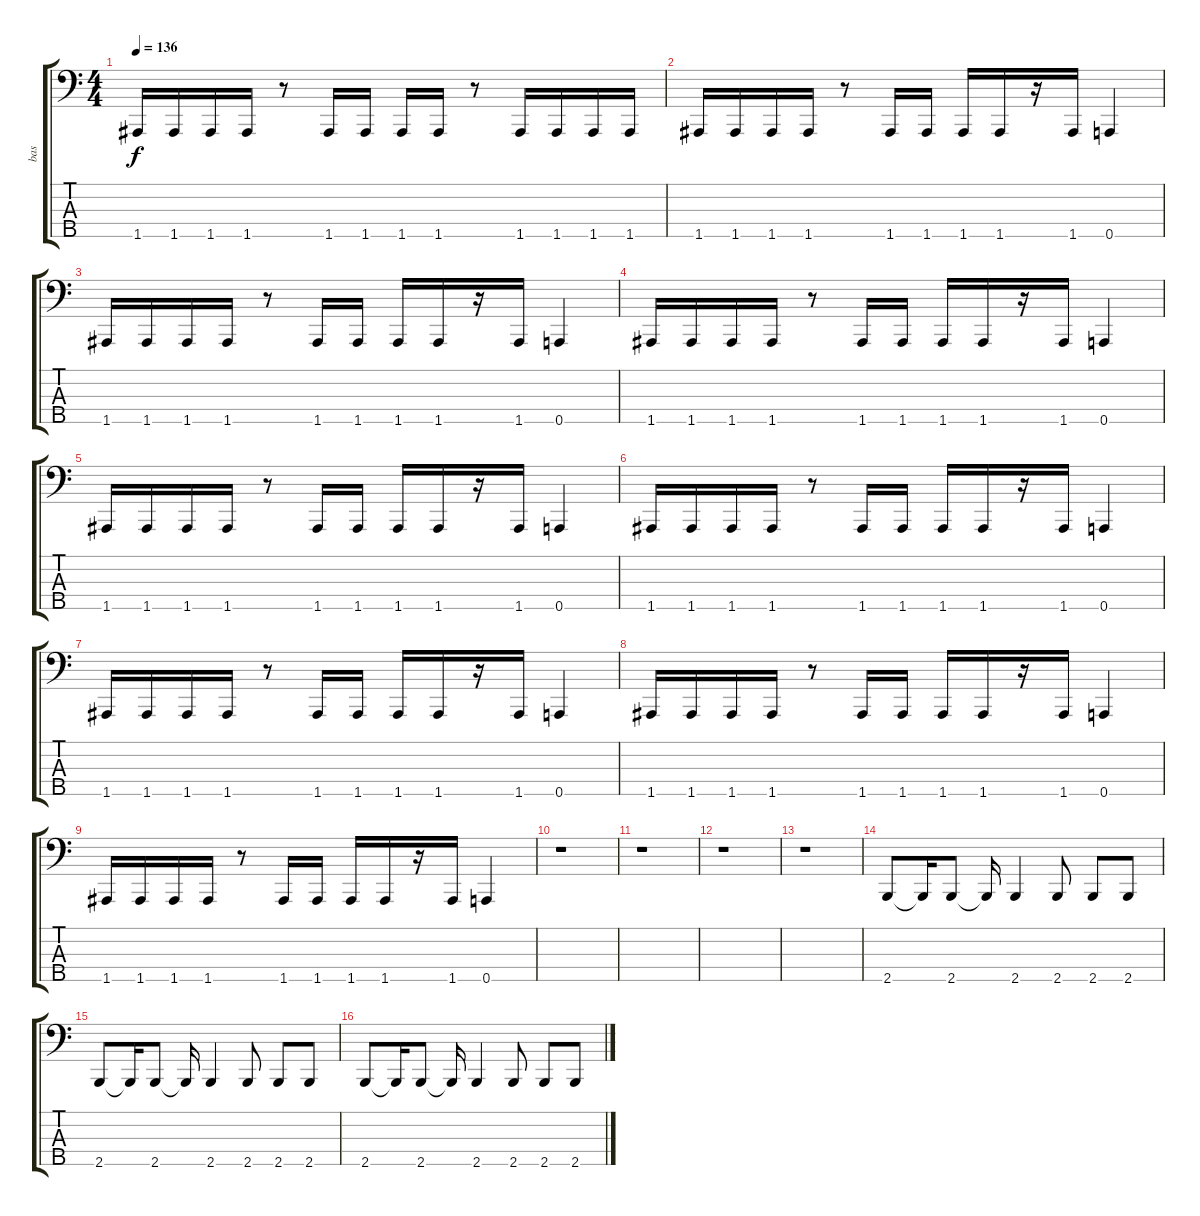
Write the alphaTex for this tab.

\track ("bas" "bas") {instrument electricbassfinger}
\staff {score tabs}
\tuning (F2 C2 G1 D1 A0) {hide}
\ts (4 4)
\tempo 136
\clef f4
\ks c
1.5.16{dy f} 1.5.16 1.5.16 1.5.16 r.8 1.5.16 1.5.16 1.5.16 1.5.16 r.8 1.5.16 1.5.16 1.5.16 1.5.16 |
1.5.16 1.5.16 1.5.16 1.5.16 r.8 1.5.16 1.5.16 1.5.16 1.5.16 r.16 1.5.16 0.5.4 |
1.5.16 1.5.16 1.5.16 1.5.16 r.8 1.5.16 1.5.16 1.5.16 1.5.16 r.16 1.5.16 0.5.4 |
1.5.16 1.5.16 1.5.16 1.5.16 r.8 1.5.16 1.5.16 1.5.16 1.5.16 r.16 1.5.16 0.5.4 |
1.5.16 1.5.16 1.5.16 1.5.16 r.8 1.5.16 1.5.16 1.5.16 1.5.16 r.16 1.5.16 0.5.4 |
1.5.16 1.5.16 1.5.16 1.5.16 r.8 1.5.16 1.5.16 1.5.16 1.5.16 r.16 1.5.16 0.5.4 |
1.5.16 1.5.16 1.5.16 1.5.16 r.8 1.5.16 1.5.16 1.5.16 1.5.16 r.16 1.5.16 0.5.4 |
1.5.16 1.5.16 1.5.16 1.5.16 r.8 1.5.16 1.5.16 1.5.16 1.5.16 r.16 1.5.16 0.5.4 |
1.5.16 1.5.16 1.5.16 1.5.16 r.8 1.5.16 1.5.16 1.5.16 1.5.16 r.16 1.5.16 0.5.4 |
r.1 |
r.1 |
r.1 |
r.1 |
2.5.8 2.5{t}.16 2.5.8 2.5{t}.16 2.5.4 2.5.8 2.5.8 2.5.8 |
2.5.8 2.5{t}.16 2.5.8 2.5{t}.16 2.5.4 2.5.8 2.5.8 2.5.8 |
2.5.8 2.5{t}.16 2.5.8 2.5{t}.16 2.5.4 2.5.8 2.5.8 2.5.8
